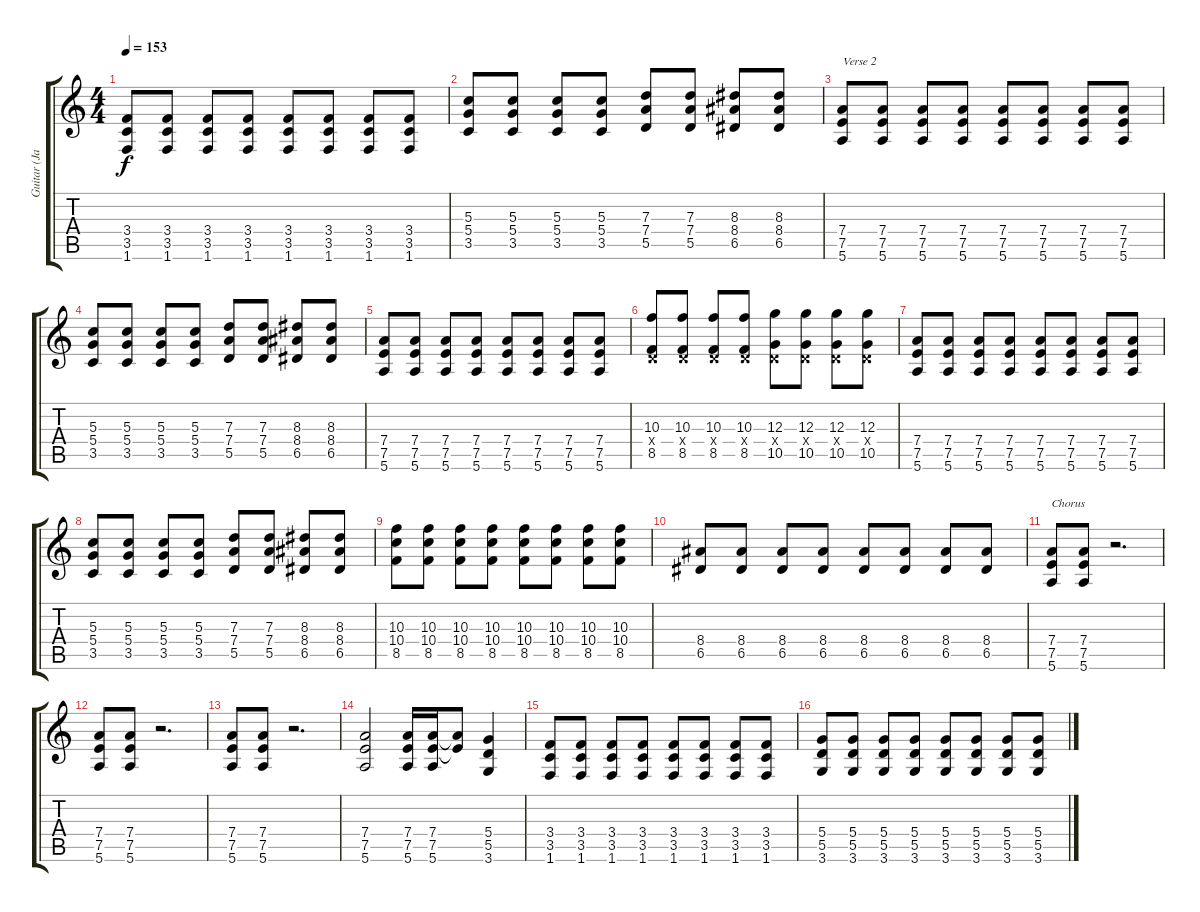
\track ("Guitar (Jade) " "Guitar (Ja") {instrument distortionguitar}
\staff {score tabs}
\tuning (E4 B3 G3 D3 A2 E2) {hide}
\ts (4 4)
\tempo 153
\clef g2
\ks c
(3.4 3.5 1.6).8{dy f} (3.4 3.5 1.6).8 (3.4 3.5 1.6).8 (3.4 3.5 1.6).8 (3.4 3.5 1.6).8 (3.4 3.5 1.6).8 (3.4 3.5 1.6).8 (3.4 3.5 1.6).8 |
(5.3 5.4 3.5).8 (5.3 5.4 3.5).8 (5.3 5.4 3.5).8 (5.3 5.4 3.5).8 (7.3 7.4 5.5).8 (7.3 7.4 5.5).8 (8.3 8.4 6.5).8 (8.3 8.4 6.5).8 |
(7.4 7.5 5.6).8{txt "Verse 2"} (7.4 7.5 5.6).8 (7.4 7.5 5.6).8 (7.4 7.5 5.6).8 (7.4 7.5 5.6).8 (7.4 7.5 5.6).8 (7.4 7.5 5.6).8 (7.4 7.5 5.6).8 |
(5.3 5.4 3.5).8 (5.3 5.4 3.5).8 (5.3 5.4 3.5).8 (5.3 5.4 3.5).8 (7.3 7.4 5.5).8 (7.3 7.4 5.5).8 (8.3 8.4 6.5).8 (8.3 8.4 6.5).8 |
(7.4 7.5 5.6).8 (7.4 7.5 5.6).8 (7.4 7.5 5.6).8 (7.4 7.5 5.6).8 (7.4 7.5 5.6).8 (7.4 7.5 5.6).8 (7.4 7.5 5.6).8 (7.4 7.5 5.6).8 |
(10.3 0.4{x} 8.5).8 (10.3 0.4{x} 8.5).8 (10.3 0.4{x} 8.5).8 (10.3 0.4{x} 8.5).8 (12.3 0.4{x} 10.5).8 (12.3 0.4{x} 10.5).8 (12.3 0.4{x} 10.5).8 (12.3 0.4{x} 10.5).8 |
(7.4 7.5 5.6).8 (7.4 7.5 5.6).8 (7.4 7.5 5.6).8 (7.4 7.5 5.6).8 (7.4 7.5 5.6).8 (7.4 7.5 5.6).8 (7.4 7.5 5.6).8 (7.4 7.5 5.6).8 |
(5.3 5.4 3.5).8 (5.3 5.4 3.5).8 (5.3 5.4 3.5).8 (5.3 5.4 3.5).8 (7.3 7.4 5.5).8 (7.3 7.4 5.5).8 (8.3 8.4 6.5).8 (8.3 8.4 6.5).8 |
(10.3 10.4 8.5).8 (10.3 10.4 8.5).8 (10.3 10.4 8.5).8 (10.3 10.4 8.5).8 (10.3 10.4 8.5).8 (10.3 10.4 8.5).8 (10.3 10.4 8.5).8 (10.3 10.4 8.5).8 |
(8.4 6.5).8 (8.4 6.5).8 (8.4 6.5).8 (8.4 6.5).8 (8.4 6.5).8 (8.4 6.5).8 (8.4 6.5).8 (8.4 6.5).8 |
(7.4 7.5 5.6).8{txt "Chorus"} (7.4 7.5 5.6).8 r.2{d} |
(7.4 7.5 5.6).8 (7.4 7.5 5.6).8 r.2{d} |
(7.4 7.5 5.6).8 (7.4 7.5 5.6).8 r.2{d} |
(7.4 7.5 5.6).2 (7.4 7.5 5.6).16 (7.4 7.5 5.6).16 (7.4{t} 7.5{t}).8 (5.4 5.5 3.6).4 |
(3.4 3.5 1.6).8 (3.4 3.5 1.6).8 (3.4 3.5 1.6).8 (3.4 3.5 1.6).8 (3.4 3.5 1.6).8 (3.4 3.5 1.6).8 (3.4 3.5 1.6).8 (3.4 3.5 1.6).8 |
(5.4 5.5 3.6).8 (5.4 5.5 3.6).8 (5.4 5.5 3.6).8 (5.4 5.5 3.6).8 (5.4 5.5 3.6).8 (5.4 5.5 3.6).8 (5.4 5.5 3.6).8 (5.4 5.5 3.6).8
